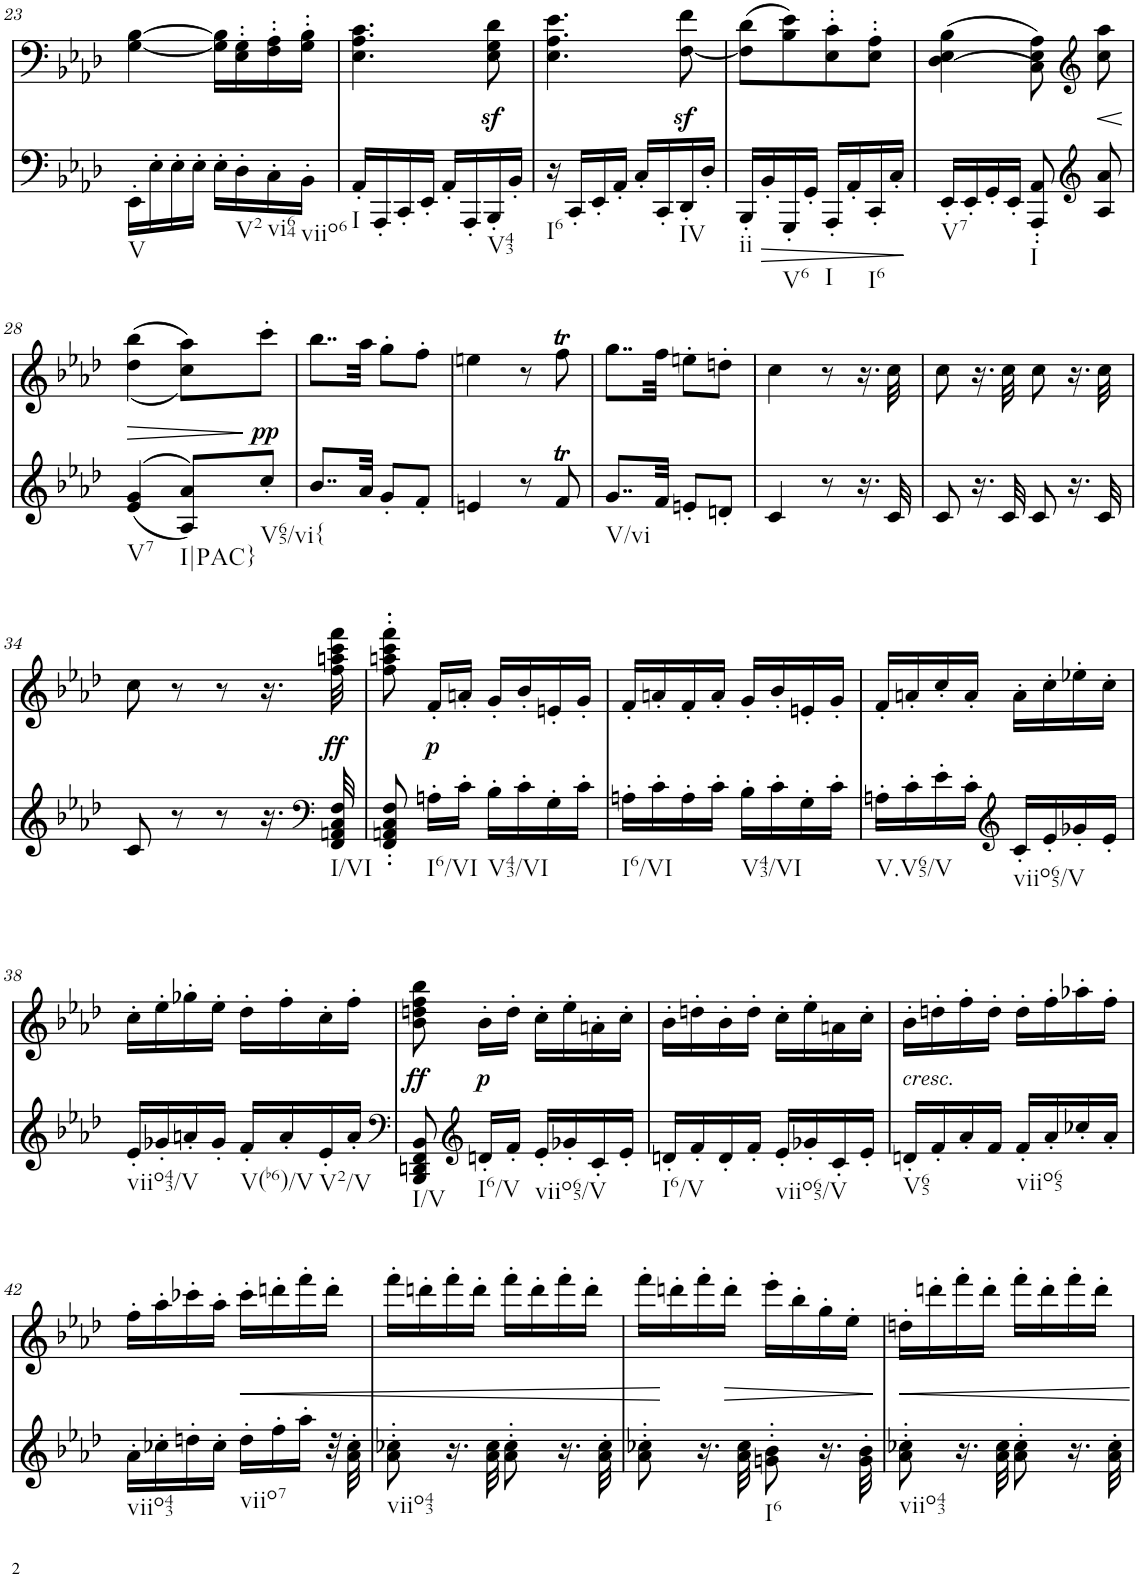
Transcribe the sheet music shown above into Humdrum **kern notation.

**kern	**dynam	**kern	**text	**dynam
*part2	*part2	*part1	*part1	*part1
*staff2	*staff2	*staff1	*staff1	*staff1
*I"piano	*	*I"piano	*	*
*I'Pno	*	*I'Pno	*	*
!!LO:PB:g=z
*clefF4	*	*clefF4	*	*
*k[b-e-a-d-]	*	*k[b-e-a-d-]	*	*
*A-:	*	*A-:	*	*
*M2/4	*	*M2/4	*	*
=23	=23	=23	=23	=23
!LO:TX:b:t=V	!	!	!	!
16EE-'\LL	.	[4G\ [4B-\	.	.
16E-'\	.	.	.	.
16E-'\	.	.	.	.
16E-'\JJ	.	.	.	.
16E-'\LL	.	16G\] 16B-\]LL	.	.
!LO:TX:b:t=V2	!	!	!	!
16D-'\	.	16E-\' 16G\'	.	.
!LO:TX:b:t=vi64	!	!	!	!
16C'\	.	16F\' 16A-\'	.	.
!LO:TX:b:t=viio6	!	!	!	!
16BB-'\JJ	.	16G\' 16B-\'JJ	.	.
=24	=24	=24	=24	=24
!LO:TX:b:t=I	!	!	!	!
16AA-'/LL	.	4.E-\ 4.A-\ 4.c\	.	.
16AAA-'/	.	.	.	.
16CC'/	.	.	.	.
16EE-'/JJ	.	.	.	.
16AA-'/LL	.	.	.	.
16AAA-'/	.	.	.	.
!LO:TX:b:t=V43	!	!	!	!
16BBB-'/	.	8E-\z< 8G\z< 8d-\z<	.	.
16BB-'/JJ	.	.	.	.
=25	=25	=25	=25	=25
!LO:TX:b:t=I6	!	!	!	!
16r	.	4.E-\ 4.A-\ 4.e-\	.	.
16CC'/LL	.	.	.	.
16EE-'/	.	.	.	.
16AA-'/JJ	.	.	.	.
16C'/LL	.	.	.	.
16CC'/	.	.	.	.
!LO:TX:b:t=IV	!	!	!	!
16DD-'/	.	[8F\z< 8f\z<	.	.
16D-'/JJ	.	.	.	.
=26	=26	=26	=26	=26
!LO:TX:b:t=ii	!	!	!	!
16BBB-'/LL	.	(8F\] 8d-\L	.	.
!	!LO:HP:b	!	!	!
16BB-'/	>	.	.	.
!LO:TX:b:t=V6	!	!	!	!
16GGG'/	.	8B-\ 8e-\)	.	.
16GG'/JJ	.	.	.	.
!LO:TX:b:t=I	!	!	!	!
16AAA-'/LL	.	8E-\' 8c\'	.	.
16AA-'/	.	.	.	.
!LO:TX:b:t=I6	!	!	!	!
16CC'/	.	8E-\' 8A-\'J	.	.
16C'/JJ	.	.	.	.
.	]	.	.	.
=27	=27	=27	=27	=27
!LO:TX:b:t=V7	!	!	!	!
16EE-'/LL	.	(>(4D-\ 4E-\ 4B-\	.	.
16EE-'/	.	.	.	.
16GG'/	.	.	.	.
16EE-'/JJ	.	.	.	.
!LO:TX:b:t=I	!	!	!	!
8AAA-/' 8AA-/'	.	8C\ 8E-\ 8A-\))	.	.
*clefG2	*	*clefG2	*	*
!	!	!	!	!LO:HP:b
8A-/ 8a-/	.	8cc\ 8aa-\	.	<
.	.	.	.	[
!!LO:LB:g=z
=28	=28	=28	=28	=28
!LO:TX:b:t=V7	!	!	!	!
!	!	!	!LO:LY:b	!LO:HP:b
((>4e-/ 4g/	.	((<4dd-\ 4bb-\	>	>
!LO:TX:b:t=I|PAC}	!	!	!	!
8A-/ 8a-/L))	.	8cc\ 8aa-\L))	.	.
!LO:TX:b:t=V65/vi{	!	!	!	!
!	!	!	!LO:LY:b	!LO:DY:n=1:b
8cc'/J	.	8ccc'\J	pp	] pp
=29	=29	=29	=29	=29
8..b-/L	.	8..bb-\L	.	.
32a-/Jkk	.	32aa-\Jkk	.	.
8g'/L	.	8gg'\L	.	.
8f'/J	.	8ff'\J	.	.
=30	=30	=30	=30	=30
4en/	.	4een\	.	.
8r	.	8r	.	.
8fT/	.	8ffT\	.	.
=31	=31	=31	=31	=31
!LO:TX:b:t=V/vi	!	!	!	!
8..g/L	.	8..gg\L	.	.
32f/Jkk	.	32ff\Jkk	.	.
8en'/L	.	8een'\L	.	.
8dn'/J	.	8ddn'\J	.	.
=32	=32	=32	=32	=32
4c/	.	4cc\	.	.
8r	.	8r	.	.
16.r	.	16.r	.	.
32c/	.	32cc\	.	.
=33	=33	=33	=33	=33
8c/	.	8cc\	.	.
16.r	.	16.r	.	.
32c/	.	32cc\	.	.
8c/	.	8cc\	.	.
16.r	.	16.r	.	.
32c/	.	32cc\	.	.
!!LO:LB:g=z
=34	=34	=34	=34	=34
8c/	.	8cc\	.	.
8r	.	8r	.	.
8r	.	8r	.	.
16.r	.	16.r	.	.
*clefF4	*	*	*	*
!LO:TX:b:t=I/VI	!	!	!	!
!	!	!	!LO:LY:b	!LO:DY:b
32FF/ 32AAn/ 32C/ 32F/	.	32ff\ 32aan\ 32ccc\ 32fff\	ff	ff
=35	=35	=35	=35	=35
8FF/' 8AAn/' 8C/' 8F/'	.	8ff\' 8aan\' 8ccc\' 8fff\'	.	.
!LO:TX:b:t=I6/VI	!	!	!	!
!	!	!	!LO:LY:b	!LO:DY:b
16An'\LL	.	16f'/LL	p	p
16c'\JJ	.	16an'/JJ	.	.
!LO:TX:b:t=V43/VI	!	!	!	!
16B-'\LL	.	16g'/LL	.	.
16c'\	.	16b-'/	.	.
16G'\	.	16en'/	.	.
16c'\JJ	.	16g'/JJ	.	.
=36	=36	=36	=36	=36
!LO:TX:b:t=I6/VI	!	!	!	!
16An'\LL	.	16f'/LL	.	.
16c'\	.	16an'/	.	.
16A'\	.	16f'/	.	.
16c'\JJ	.	16a'/JJ	.	.
!LO:TX:b:t=V43/VI	!	!	!	!
16B-'\LL	.	16g'/LL	.	.
16c'\	.	16b-'/	.	.
16G'\	.	16en'/	.	.
16c'\JJ	.	16g'/JJ	.	.
=37	=37	=37	=37	=37
!LO:TX:b:t=V.V65/V	!	!	!	!
16An'\LL	.	16f'/LL	.	.
16c'\	.	16an'/	.	.
16e-'\	.	16cc'/	.	.
16c'\JJ	.	16a'/JJ	.	.
*clefG2	*	*	*	*
!LO:TX:b:t=viio65/V	!	!	!	!
16c'/LL	.	16a'\LL	.	.
16e-'/	.	16cc'\	.	.
16g-X'/	.	16ee-X'\	.	.
16e-'/JJ	.	16cc'\JJ	.	.
!!LO:LB:g=z
=38	=38	=38	=38	=38
!LO:TX:b:t=viio43/V	!	!	!	!
16e-'/LL	.	16cc'\LL	.	.
16g-X'/	.	16ee-'\	.	.
16an'/	.	16gg-X'\	.	.
16g-'/JJ	.	16ee-'\JJ	.	.
!LO:TX:b:t=V(b6)/V	!	!	!	!
16f'/LL	.	16dd-'\LL	.	.
16a'/	.	16ff'\	.	.
!LO:TX:b:t=V2/V	!	!	!	!
16e-'/	.	16cc'\	.	.
16a'/JJ	.	16ff'\JJ	.	.
=39	=39	=39	=39	=39
*clefF4	*	*	*	*
!LO:TX:b:t=I/V	!	!	!	!
!	!	!	!LO:LY:b	!LO:DY:b
8BBB-/ 8DDn/ 8FF/ 8BB-/	.	8b-\ 8ddn\ 8ff\ 8bb-\	ff	ff
*clefG2	*	*	*	*
!LO:TX:b:t=I6/V	!	!	!	!
!	!	!	!LO:LY:b	!LO:DY:b
16dn'/LL	.	16b-'\LL	p	p
16f'/JJ	.	16dd'\JJ	.	.
!LO:TX:b:t=viio65/V	!	!	!	!
16e-'/LL	.	16cc'\LL	.	.
16g-X'/	.	16ee-'\	.	.
16c'/	.	16an'\	.	.
16e-'/JJ	.	16cc'\JJ	.	.
=40	=40	=40	=40	=40
!LO:TX:b:t=I6/V	!	!	!	!
16dn'/LL	.	16b-'\LL	.	.
16f'/	.	16ddn'\	.	.
16d'/	.	16b-'\	.	.
16f'/JJ	.	16dd'\JJ	.	.
!LO:TX:b:t=viio65/V	!	!	!	!
16e-'/LL	.	16cc'\LL	.	.
16g-X'/	.	16ee-'\	.	.
16c'/	.	16an\	.	.
16e-'/JJ	.	16cc'\JJ	.	.
=41	=41	=41	=41	=41
!	!	!LO:TX:b:i:t=cresc.	!	!
!LO:TX:b:t=V65	!	!	!	!
!	!	!	!LO:LY:b	!
16dn'/LL	.	16b-'\LL	<	.
16f'/	.	16ddn'\	.	.
16a-'/	.	16ff'\	.	.
16f/JJ	.	16dd'\JJ	.	.
!LO:TX:b:t=viio65	!	!	!	!
16f'/LL	.	16dd'\LL	.	.
16a-'/	.	16ff'\	.	.
16cc-X'/	.	16aa-X'\	.	.
16a-'/JJ	.	16ff'\JJ	.	.
!!LO:LB:g=z
=42	=42	=42	=42	=42
!LO:TX:b:t=viio43	!	!	!	!
16a-'\LL	.	16ff'\LL	.	.
16cc-X'\	.	16aa-'\	.	.
16ddn'\	.	16ccc-X'\	.	.
16cc-'\JJ	.	16aa-'\JJ	.	.
!LO:TX:b:t=viio7	!	!	!	!
!	!	!	!	!LO:HP:b
16dd'\LL	.	16ccc-'\LL	.	<
16ff'\	.	16dddn'\	.	.
16aa-'\JJ	.	16fff'\	.	.
32r	.	16ddd'\JJ	.	.
32a-\' 32cc-\'	.	.	.	.
=43	=43	=43	=43	=43
!LO:TX:b:t=viio43	!	!	!	!
8a-\' 8cc-X\'	.	16fff'\LL	.	.
.	.	16dddn'\	.	.
16.r	.	16fff'\	.	.
.	.	16ddd'\JJ	.	.
32a-\ 32cc-\	.	.	.	.
8a-\' 8cc-\'	.	16fff'\LL	.	.
.	.	16ddd'\	.	.
16.r	.	16fff'\	.	.
.	.	16ddd'\JJ	.	.
32a-\' 32cc-\'	.	.	.	.
=44	=44	=44	=44	=44
!	!	!	!LO:LY:b	!
8a-\' 8cc-X\'	.	16fff'\LL	>	.
.	.	16dddn'\	.	[
16.r	.	16fff'\	.	.
!	!	!	!	!LO:HP:b
.	.	16ddd'\JJ	.	>
32a-\ 32cc-\	.	.	.	.
!LO:TX:b:t=I6	!	!	!	!
8gn\' 8b-\'	.	16eee-'\LL	.	.
.	.	16bb-'\	.	.
16.r	.	16gg'\	.	.
.	.	16ee-'\JJ	.	.
32g\' 32b-\'	.	.	.	.
.	.	.	.	]
=45	=45	=45	=45	=45
!LO:TX:b:t=viio43	!	!	!	!
!	!	!	!LO:LY:b	!
8a-\' 8cc-X\'	.	16ddn'\LL	<	.
.	.	16dddn'\	.	.
16.r	.	16fff'\	.	.
.	.	16ddd'\JJ	.	.
32a-\ 32cc-\	.	.	.	.
8a-\' 8cc-\'	.	16fff'\LL	.	.
.	.	16ddd'\	.	.
16.r	.	16fff'\	.	.
.	.	16ddd'\JJ	.	.
32a-\' 32cc-\'	.	.	.	.
=	=	=	=	=
*-	*-	*-	*-	*-
